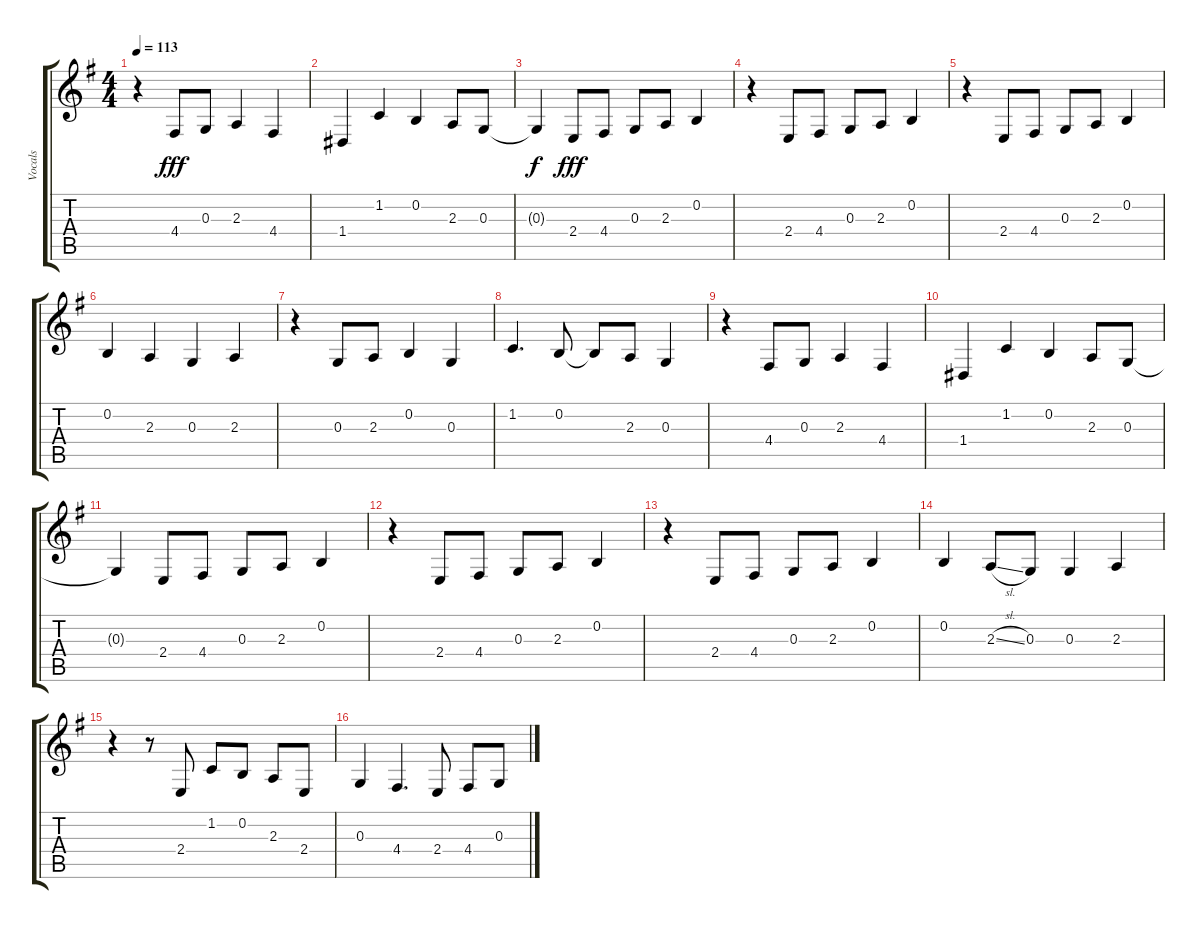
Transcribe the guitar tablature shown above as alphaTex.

\track ("Vocals" "Vocals") {instrument voiceoohs}
\staff {score tabs}
\tuning (E4 B3 G3 D3 A2 E2) {hide}
\ts (4 4)
\tempo 113
\clef g2
\ks g
r.4{dy fff} 4.4.8 0.3.8 2.3.4 4.4.4 |
1.4.4 1.2.4 0.2.4 2.3.8 0.3.8 |
0.3{t}.4{dy f} 2.4.8{dy fff} 4.4.8 0.3.8 2.3.8 0.2.4 |
r.4 2.4.8 4.4.8 0.3.8 2.3.8 0.2.4 |
r.4 2.4.8 4.4.8 0.3.8 2.3.8 0.2.4 |
0.2.4 2.3.4 0.3.4 2.3.4 |
r.4 0.3.8 2.3.8 0.2.4 0.3.4 |
1.2.4{d} 0.2.8 0.2{t}.8 2.3.8 0.3.4 |
r.4 4.4.8 0.3.8 2.3.4 4.4.4 |
1.4.4 1.2.4 0.2.4 2.3.8 0.3.8 |
0.3{t}.4 2.4.8 4.4.8 0.3.8 2.3.8 0.2.4 |
r.4 2.4.8 4.4.8 0.3.8 2.3.8 0.2.4 |
r.4 2.4.8 4.4.8 0.3.8 2.3.8 0.2.4 |
0.2.4 2.3{sl}.8 0.3.8 0.3.4 2.3.4 |
r.4 r.8 2.4.8 1.2.8 0.2.8 2.3.8 2.4.8 |
0.3.4 4.4.4{d} 2.4.8 4.4.8 0.3.8
